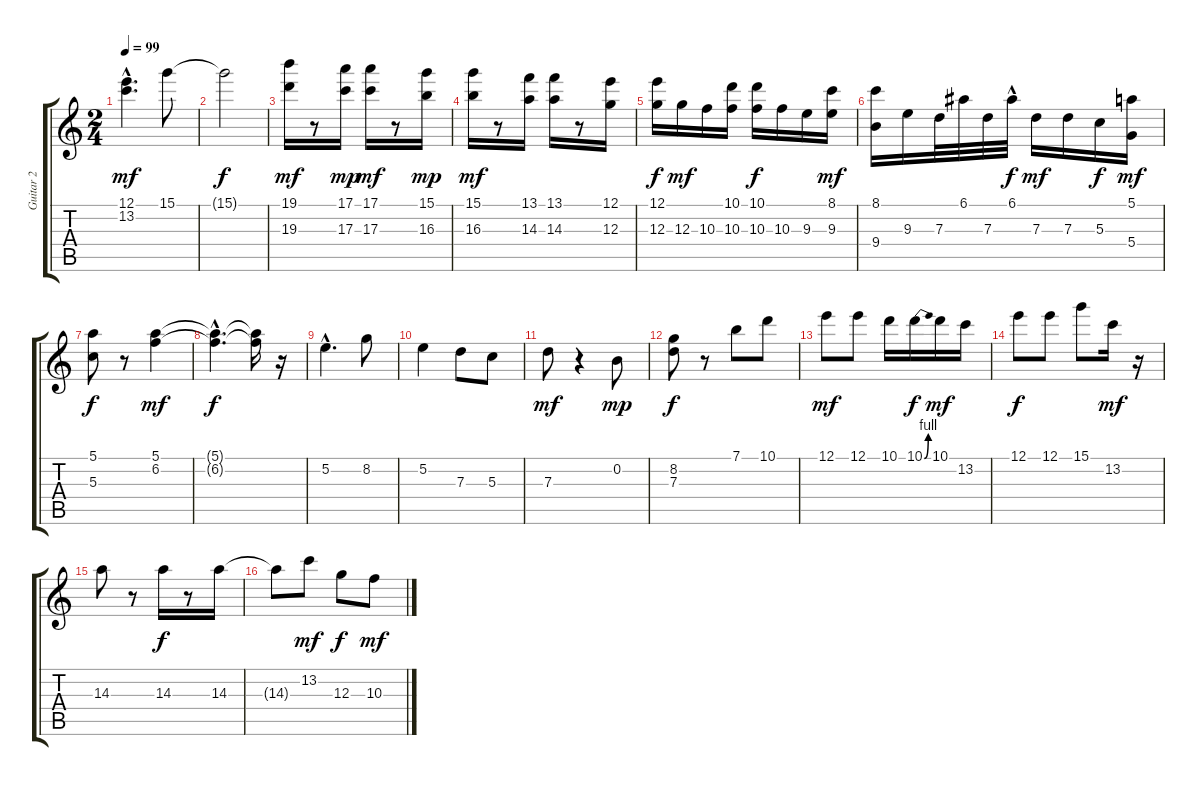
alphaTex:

\track ("Guitar 2" "Guitar 2") {instrument electricguitarjazz}
\staff {score tabs}
\tuning (E4 B3 G3 D3 A2 E2) {hide}
\ts (2 4)
\tempo 99
\clef g2
\ks c
(12.1{hac} 13.2{hac}).4{d dy mf} 15.1.8 |
15.1{t}.2{dy f} |
(19.1 19.3).16{dy mf} r.8 (17.1 17.3).16{dy mp} (17.1 17.3).16{dy mf} r.8 (15.1 16.3).16{dy mp} |
(15.1 16.3).16{dy mf} r.8 (13.1 14.3).16 (13.1 14.3).16 r.8 (12.1 12.3).16 |
(12.1 12.3).16{dy f} 12.3.16{dy mf} 10.3.16 (10.1 10.3).16 (10.1 10.3).16{dy f} 10.3.16 9.3.16 (8.1 9.3).16{dy mf} |
(8.1 9.4).16 9.3.16 7.3.32 6.1.32 7.3.32 6.1{hac}.32{dy f} 7.3.16{dy mf} 7.3.16 5.3.16{dy f} (5.1 5.4).16{dy mf} |
(5.1 5.3).8{dy f} r.8 (5.1 6.2).4{dy mf} |
(5.1{hac t} 6.2{hac t}).4{d dy f} (5.1{t} 6.2{t}).16 r.16 |
5.2{hac}.4{d} 8.2.8 |
5.2.4 7.3.8 5.3.8 |
7.3.8{dy mf} r.4 0.2.8{dy mp} |
(8.2 7.3).8{dy f} r.8 7.1.8 10.1.8 |
12.1.8{dy mf} 12.1.8 10.1.16 10.1{be (bend 0 0 60 4)}.16{dy f} 10.1.16{dy mf} 13.2.16 |
12.1.8{dy f} 12.1.8 15.1.8 13.2.16{dy mf} r.16 |
14.3.8 r.8 14.3.16{dy f} r.8 14.3.16 |
14.3{t}.8 13.2.8{dy mf} 12.3.8{dy f} 10.3.8{dy mf}
